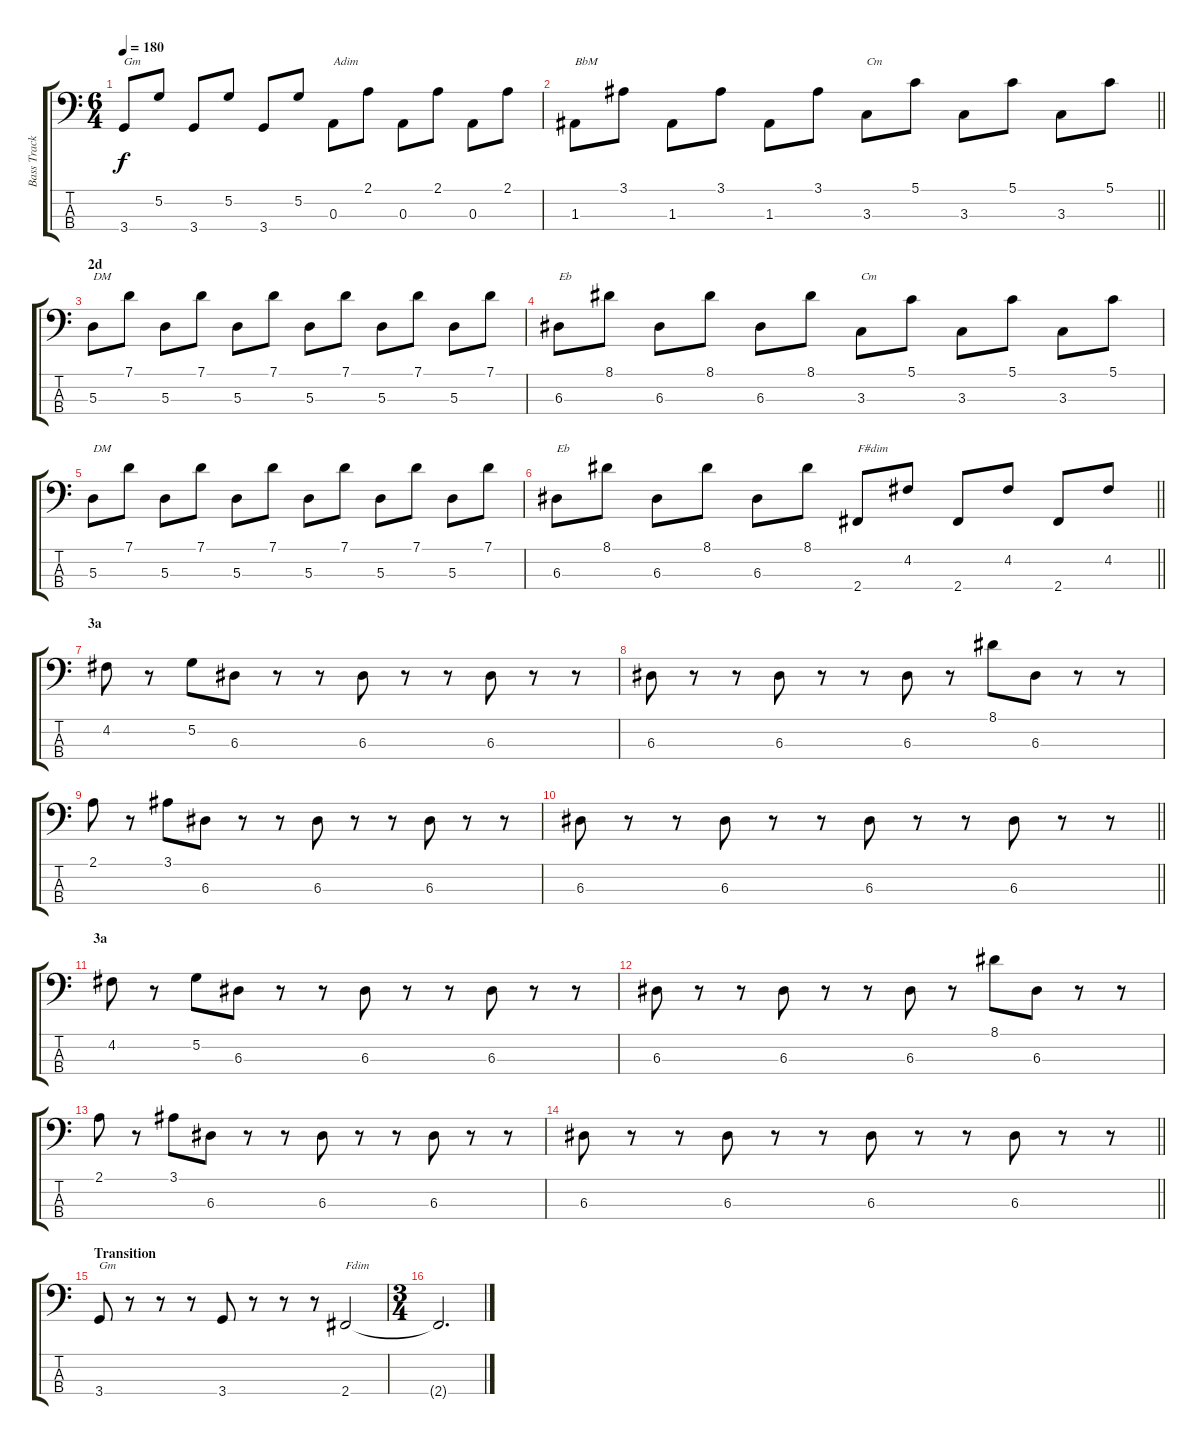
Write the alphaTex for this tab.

\track ("Bass Track" "Bass Track") {instrument electricbasspick}
\staff {score tabs}
\tuning (G2 D2 A1 E1) {hide}
\ts (6 4)
\tempo 180
\clef f4
\ks c
3.4.8{txt "Gm" dy f} 5.2.8 3.4.8 5.2.8 3.4.8 5.2.8 0.3.8{txt "Adim"} 2.1.8 0.3.8 2.1.8 0.3.8 2.1.8 |
\barLineRight lightlight
1.3.8{txt "BbM"} 3.1.8 1.3.8 3.1.8 1.3.8 3.1.8 3.3.8{txt "Cm"} 5.1.8 3.3.8 5.1.8 3.3.8 5.1.8 |
\section ("" "2d")
5.3.8{txt "DM"} 7.1.8 5.3.8 7.1.8 5.3.8 7.1.8 5.3.8 7.1.8 5.3.8 7.1.8 5.3.8 7.1.8 |
6.3.8{txt "Eb"} 8.1.8 6.3.8 8.1.8 6.3.8 8.1.8 3.3.8{txt "Cm"} 5.1.8 3.3.8 5.1.8 3.3.8 5.1.8 |
5.3.8{txt "DM"} 7.1.8 5.3.8 7.1.8 5.3.8 7.1.8 5.3.8 7.1.8 5.3.8 7.1.8 5.3.8 7.1.8 |
\barLineRight lightlight
6.3.8{txt "Eb"} 8.1.8 6.3.8 8.1.8 6.3.8 8.1.8 2.4.8{txt "F#dim"} 4.2.8 2.4.8 4.2.8 2.4.8 4.2.8 |
\section ("" "3a")
4.2.8 r.8 5.2.8 6.3.8 r.8 r.8 6.3.8 r.8 r.8 6.3.8 r.8 r.8 |
6.3.8 r.8 r.8 6.3.8 r.8 r.8 6.3.8 r.8 8.1.8 6.3.8 r.8 r.8 |
2.1.8 r.8 3.1.8 6.3.8 r.8 r.8 6.3.8 r.8 r.8 6.3.8 r.8 r.8 |
\barLineRight lightlight
6.3.8 r.8 r.8 6.3.8 r.8 r.8 6.3.8 r.8 r.8 6.3.8 r.8 r.8 |
\section ("" "3a")
4.2.8 r.8 5.2.8 6.3.8 r.8 r.8 6.3.8 r.8 r.8 6.3.8 r.8 r.8 |
6.3.8 r.8 r.8 6.3.8 r.8 r.8 6.3.8 r.8 8.1.8 6.3.8 r.8 r.8 |
2.1.8 r.8 3.1.8 6.3.8 r.8 r.8 6.3.8 r.8 r.8 6.3.8 r.8 r.8 |
\barLineRight lightlight
6.3.8 r.8 r.8 6.3.8 r.8 r.8 6.3.8 r.8 r.8 6.3.8 r.8 r.8 |
\section ("" "Transition ")
3.4.8{txt "Gm"} r.8 r.8 r.8 3.4.8 r.8 r.8 r.8 2.4.2{txt "Fdim"} |
\ts (3 4)
2.4{t}.2{d}
